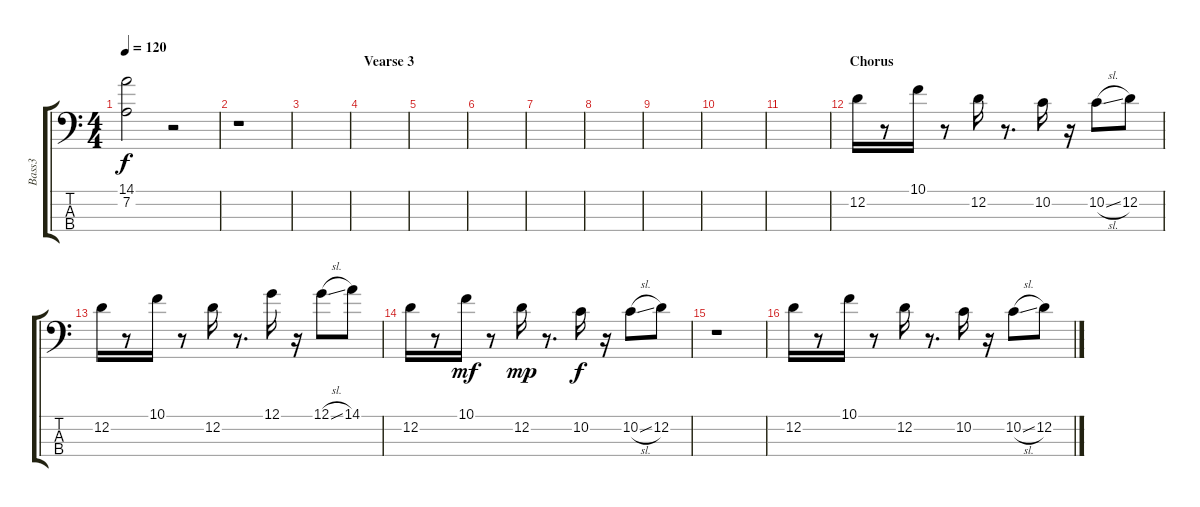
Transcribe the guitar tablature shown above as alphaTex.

\track ("Bass3" "Bass3") {instrument electricbassfinger}
\staff {score tabs}
\tuning (G2 D2 A1 E1) {hide}
\ts (4 4)
\tempo 120
\clef f4
\ks c
(14.1{t} 7.2).2{dy f} r.2 |
r.1 |
|
\section ("" "Vearse 3")
|
|
|
|
|
|
|
|
\section ("" "Chorus")
12.2.16{volume 11} r.8 10.1.16 r.8 12.2.16 r.8{d} 10.2.16 r.16 10.2{sl}.8 12.2.8 |
12.2.16 r.8 10.1.16 r.8 12.2.16 r.8{d} 12.1.16 r.16 12.1{sl}.8 14.1.8 |
12.2.16 r.8 10.1.16{dy mf} r.8 12.2.16{dy mp} r.8{d} 10.2.16{dy f} r.16 10.2{sl}.8 12.2.8 |
r.1 |
12.2.16{volume 12} r.8 10.1.16 r.8 12.2.16 r.8{d} 10.2.16 r.16 10.2{sl}.8 12.2.8
